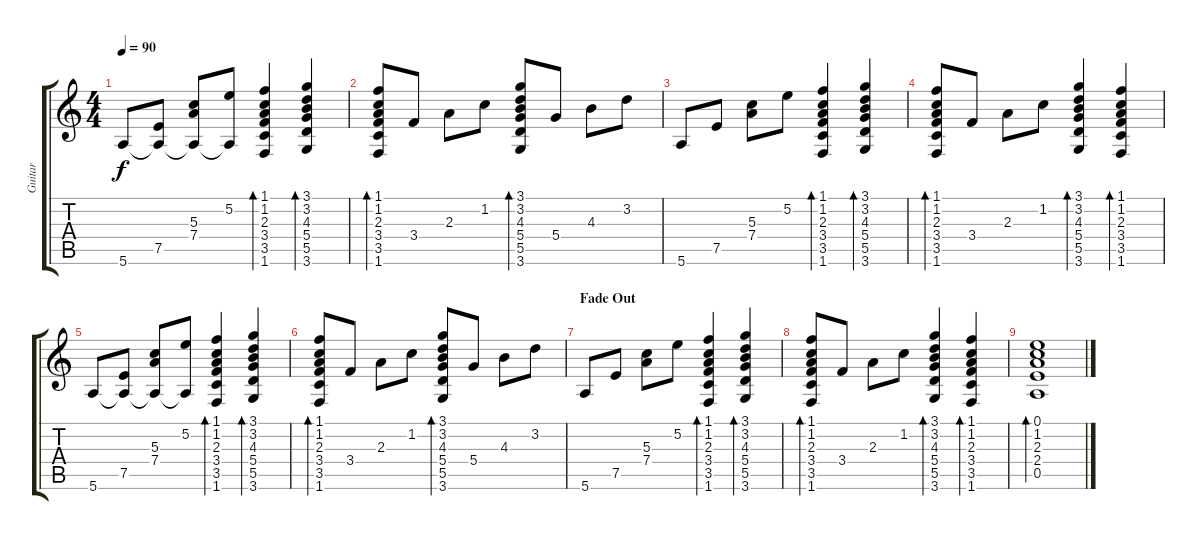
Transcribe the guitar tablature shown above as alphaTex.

\track ("Guitar" "Guitar") {instrument acousticguitarnylon}
\staff {score tabs}
\tuning (E4 B3 G3 D3 A2 E2) {hide}
\ts (4 4)
\tempo 90
\clef g2
\ks aminor
5.6.8{dy f} (7.5 5.6{t}).8 (5.3 7.4 5.6{t}).8 (5.2 5.6{t}).8 (1.1 1.2 2.3 3.4 3.5 1.6).4{bd 120} (3.1 3.2 4.3 5.4 5.5 3.6).4{bd 120} |
(1.1 1.2 2.3 3.4 3.5 1.6).8{bd 120} 3.4.8 2.3.8 1.2.8 (3.1 3.2 4.3 5.4 5.5 3.6).8{bd 120} 5.4.8 4.3.8 3.2.8 |
5.6.8 7.5.8 (5.3 7.4).8 5.2.8 (1.1 1.2 2.3 3.4 3.5 1.6).4{bd 120} (3.1 3.2 4.3 5.4 5.5 3.6).4{bd 120} |
(1.1 1.2 2.3 3.4 3.5 1.6).8{bd 120} 3.4.8 2.3.8 1.2.8 (3.1 3.2 4.3 5.4 5.5 3.6).4{bd 120} (1.1 1.2 2.3 3.4 3.5 1.6).4{bd 120} |
5.6.8 (7.5 5.6{t}).8 (5.3 7.4 5.6{t}).8 (5.2 5.6{t}).8 (1.1 1.2 2.3 3.4 3.5 1.6).4{bd 120} (3.1 3.2 4.3 5.4 5.5 3.6).4{bd 120} |
(1.1 1.2 2.3 3.4 3.5 1.6).8{bd 120} 3.4.8 2.3.8 1.2.8 (3.1 3.2 4.3 5.4 5.5 3.6).8{bd 120} 5.4.8 4.3.8 3.2.8 |
\section ("" "Fade Out")
5.6.8 7.5.8 (5.3 7.4).8 5.2.8 (1.1 1.2 2.3 3.4 3.5 1.6).4{bd 120} (3.1 3.2 4.3 5.4 5.5 3.6).4{bd 120} |
(1.1 1.2 2.3 3.4 3.5 1.6).8{bd 120} 3.4.8 2.3.8 1.2.8 (3.1 3.2 4.3 5.4 5.5 3.6).4{bd 120} (1.1 1.2 2.3 3.4 3.5 1.6).4{bd 120} |
(0.1 1.2 2.3 2.4 0.5).1{bd 480}
